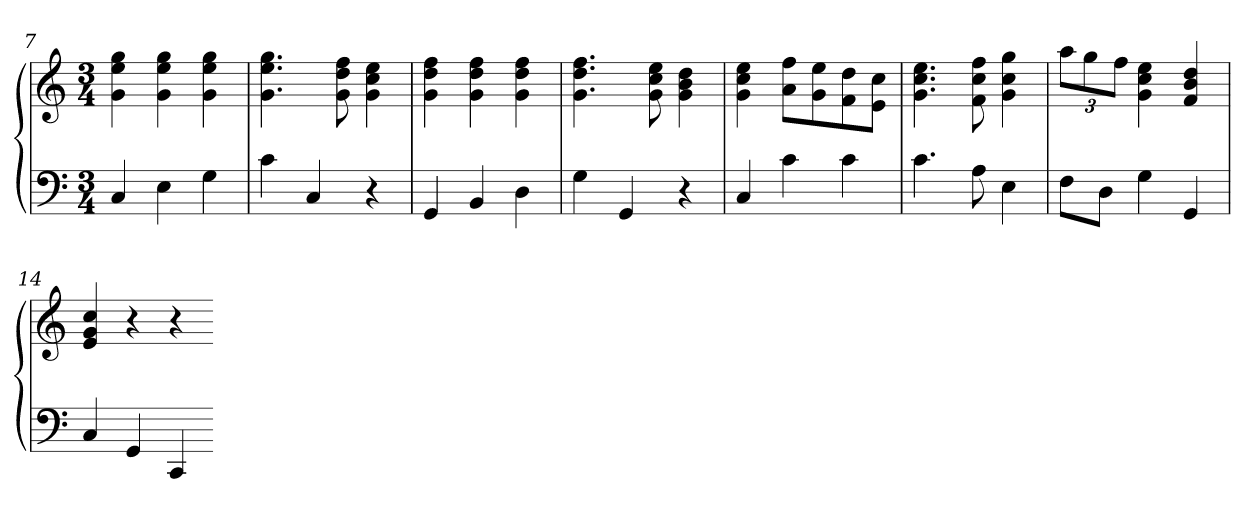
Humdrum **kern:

**kern	**kern
*part1	*part1
*staff2	*staff1
*clefF4	*clefG2
*k[]	*k[]
*C:	*C:
*M3/4	*M3/4
=7	=7
4C	4g 4ee 4gg
4E	4g 4ee 4gg
4G	4g 4ee 4gg
=8	=8
4c	4.g 4.ee 4.gg
4C	.
.	8g 8dd 8ff
4r	4g 4cc 4ee
=9	=9
4GG	4g 4dd 4ff
4BB	4g 4dd 4ff
4D	4g 4dd 4ff
=10	=10
4G	4.g 4.dd 4.ff
4GG	.
.	8g 8cc 8ee
4r	4g 4b 4dd
=11	=11
4C	4g 4cc 4ee
4c	8a 8ffL
.	8g 8ee
4c	8f 8dd
.	8e 8ccJ
=12	=12
4.c	4.g 4.cc 4.ee
8A	8f 8cc 8ff
4E	4g 4cc 4gg
=13	=13
8FL	12aaL
.	12gg
8DJ	.
.	12ffJ
4G	4g 4cc 4ee
4GG	4f 4b 4dd
=14	=14
4C	4e 4g 4cc
4GG	4r
4CC	4r
=-	=-
*-	*-
